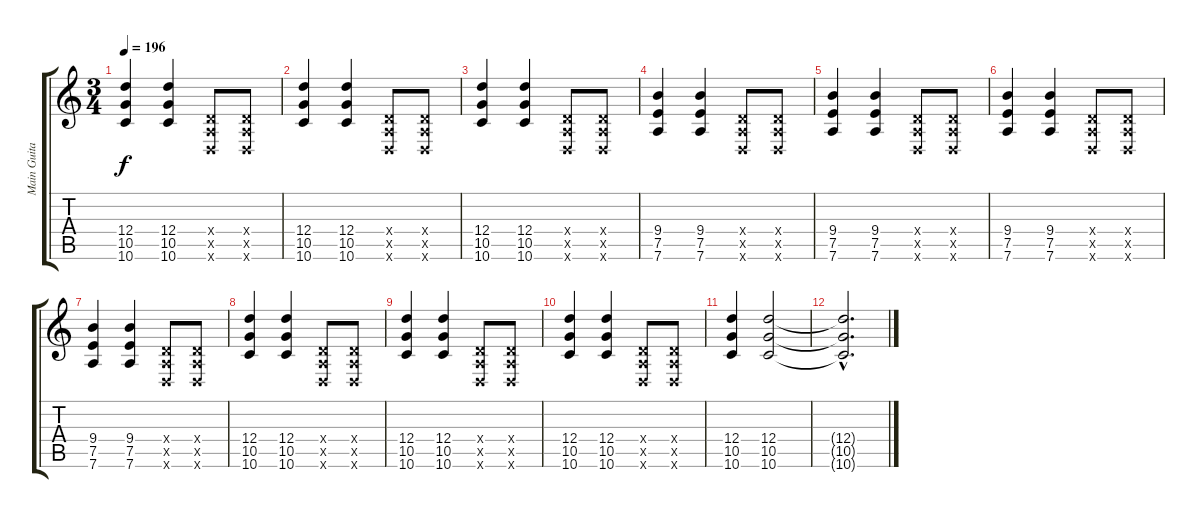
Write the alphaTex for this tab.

\track ("Main Guitar" "Main Guita") {instrument distortionguitar}
\staff {score tabs}
\tuning (E4 B3 G3 D3 A2 D2) {hide}
\ts (3 4)
\tempo 196
\clef g2
\ks c
(12.4 10.5 10.6).4{dy f} (12.4 10.5 10.6).4 (0.4{x} 0.5{x} 0.6{x}).8 (0.4{x} 0.5{x} 0.6{x}).8 |
(12.4 10.5 10.6).4 (12.4 10.5 10.6).4 (0.4{x} 0.5{x} 0.6{x}).8 (0.4{x} 0.5{x} 0.6{x}).8 |
(12.4 10.5 10.6).4 (12.4 10.5 10.6).4 (0.4{x} 0.5{x} 0.6{x}).8 (0.4{x} 0.5{x} 0.6{x}).8 |
(9.4 7.5 7.6).4 (9.4 7.5 7.6).4 (0.4{x} 0.5{x} 0.6{x}).8 (0.4{x} 0.5{x} 0.6{x}).8 |
(9.4 7.5 7.6).4 (9.4 7.5 7.6).4 (0.4{x} 0.5{x} 0.6{x}).8 (0.4{x} 0.5{x} 0.6{x}).8 |
(9.4 7.5 7.6).4 (9.4 7.5 7.6).4 (0.4{x} 0.5{x} 0.6{x}).8 (0.4{x} 0.5{x} 0.6{x}).8 |
(9.4 7.5 7.6).4 (9.4 7.5 7.6).4 (0.4{x} 0.5{x} 0.6{x}).8 (0.4{x} 0.5{x} 0.6{x}).8 |
(12.4 10.5 10.6).4 (12.4 10.5 10.6).4 (0.4{x} 0.5{x} 0.6{x}).8 (0.4{x} 0.5{x} 0.6{x}).8 |
(12.4 10.5 10.6).4 (12.4 10.5 10.6).4 (0.4{x} 0.5{x} 0.6{x}).8 (0.4{x} 0.5{x} 0.6{x}).8 |
(12.4 10.5 10.6).4 (12.4 10.5 10.6).4 (0.4{x} 0.5{x} 0.6{x}).8 (0.4{x} 0.5{x} 0.6{x}).8 |
(12.4 10.5 10.6).4 (12.4 10.5 10.6).2 |
(12.4{hac t} 10.5{hac t} 10.6{hac t}).2{d}
